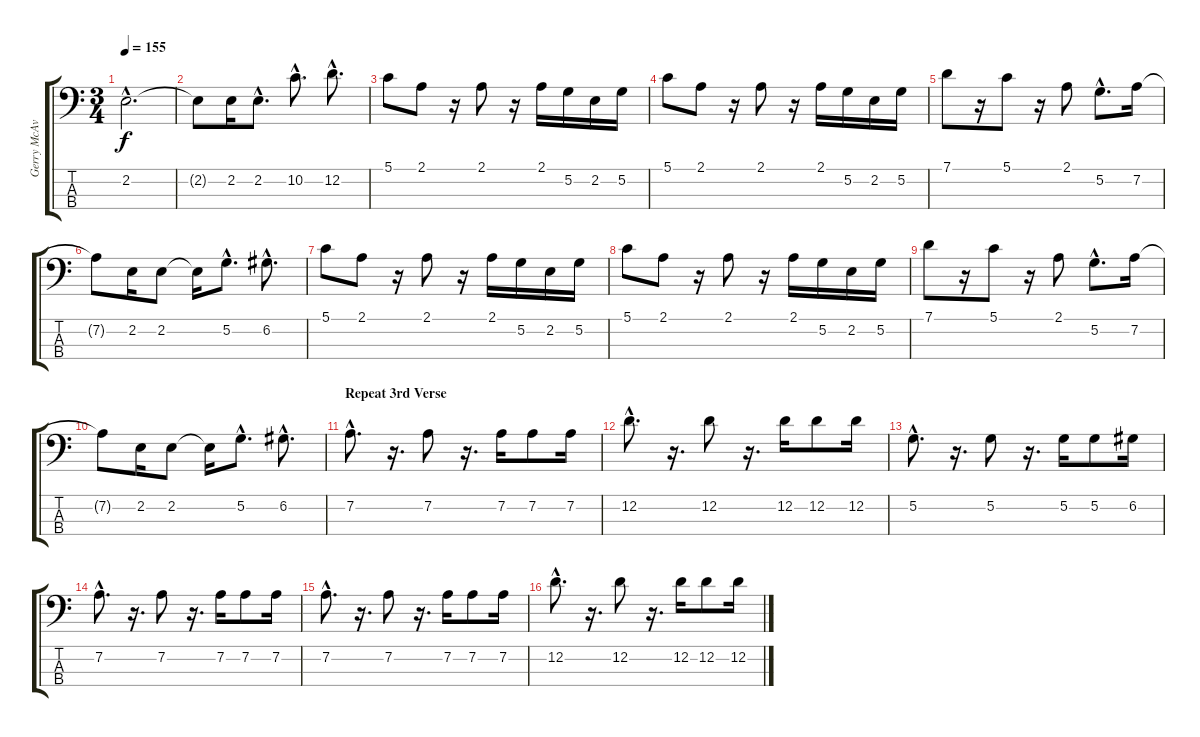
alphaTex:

\track ("Gerry McAvoy" "Gerry McAv") {instrument electricbasspick}
\staff {score tabs}
\tuning (G2 D2 A1 E1) {hide}
\ts (3 4)
\tempo 155
\clef f4
\ks c
2.2{hac}.2{d dy f} |
2.2{t}.8 2.2.16 2.2{hac}.8{d} 10.2{hac}.8{d} 12.2{hac}.8{d} |
5.1.8 2.1.8 r.16 2.1.8 r.16 2.1.16 5.2.16 2.2.16 5.2.16 |
5.1.8 2.1.8 r.16 2.1.8 r.16 2.1.16 5.2.16 2.2.16 5.2.16 |
7.1.8 r.16 5.1.8 r.16 2.1.8 5.2{hac}.8{d} 7.2.16 |
7.2{t}.8 2.2.16 2.2.8 2.2{t}.16 5.2{hac}.8{d} 6.2{hac}.8{d} |
5.1.8 2.1.8 r.16 2.1.8 r.16 2.1.16 5.2.16 2.2.16 5.2.16 |
5.1.8 2.1.8 r.16 2.1.8 r.16 2.1.16 5.2.16 2.2.16 5.2.16 |
7.1.8 r.16 5.1.8 r.16 2.1.8 5.2{hac}.8{d} 7.2.16 |
7.2{t}.8 2.2.16 2.2.8 2.2{t}.16 5.2{hac}.8{d} 6.2{hac}.8{d} |
\section ("" "Repeat 3rd Verse")
7.2{hac}.8{d} r.16{d} 7.2.8 r.16{d} 7.2.16 7.2.8 7.2.16 |
12.2{hac}.8{d} r.16{d} 12.2.8 r.16{d} 12.2.16 12.2.8 12.2.16 |
5.2{hac}.8{d} r.16{d} 5.2.8 r.16{d} 5.2.16 5.2.8 6.2.16 |
7.2{hac}.8{d} r.16{d} 7.2.8 r.16{d} 7.2.16 7.2.8 7.2.16 |
7.2{hac}.8{d} r.16{d} 7.2.8 r.16{d} 7.2.16 7.2.8 7.2.16 |
12.2{hac}.8{d} r.16{d} 12.2.8 r.16{d} 12.2.16 12.2.8 12.2.16
